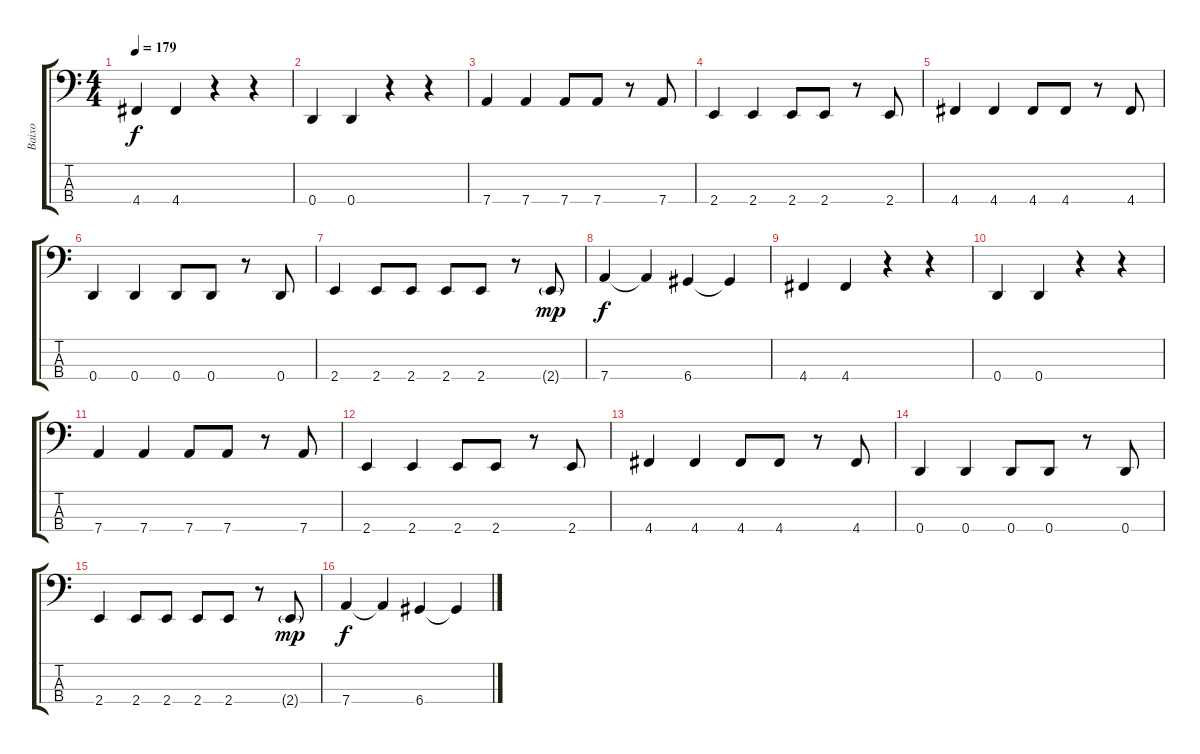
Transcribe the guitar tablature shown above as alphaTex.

\track ("Baixo" "Baixo") {instrument electricbassfinger}
\staff {score tabs}
\tuning (G2 D2 A1 D1) {hide}
\ts (4 4)
\tempo 179
\clef f4
\ks c
4.4.4{dy f instrument electricbassfinger} 4.4.4 r.4 r.4 |
0.4.4 0.4.4 r.4 r.4 |
7.4.4 7.4.4 7.4.8 7.4.8 r.8 7.4.8 |
2.4.4 2.4.4 2.4.8 2.4.8 r.8 2.4.8 |
4.4.4 4.4.4 4.4.8 4.4.8 r.8 4.4.8 |
0.4.4 0.4.4 0.4.8 0.4.8 r.8 0.4.8 |
2.4.4 2.4.8 2.4.8 2.4.8 2.4.8 r.8 2.4{g}.8{dy mp} |
7.4.4{dy f} 7.4{t}.4 6.4.4 6.4{t}.4 |
4.4.4{instrument electricbassfinger} 4.4.4 r.4 r.4 |
0.4.4 0.4.4 r.4 r.4 |
7.4.4 7.4.4 7.4.8 7.4.8 r.8 7.4.8 |
2.4.4 2.4.4 2.4.8 2.4.8 r.8 2.4.8 |
4.4.4 4.4.4 4.4.8 4.4.8 r.8 4.4.8 |
0.4.4 0.4.4 0.4.8 0.4.8 r.8 0.4.8 |
2.4.4 2.4.8 2.4.8 2.4.8 2.4.8 r.8 2.4{g}.8{dy mp} |
7.4.4{dy f} 7.4{t}.4 6.4.4 6.4{t}.4
